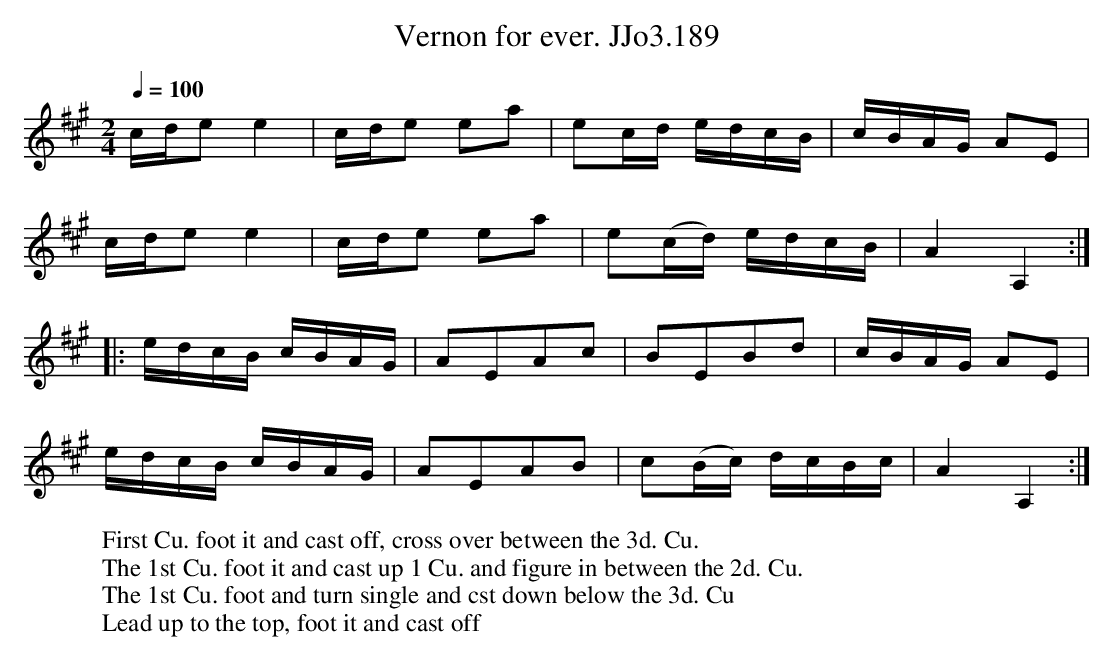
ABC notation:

X:1
T:Vernon for ever. JJo3.189
M:2/4
L:1/8
Q:1/4=100
K:A
c/d/e e2 | c/d/e ea | ec/d/ e/d/c/B/ | c/B/A/G/ AE |
c/d/e e2 | c/d/e ea | e(c/d/) e/d/c/B/ | A2 A,2 :|
|: e/d/c/B/ c/B/A/G/ | AEAc | BEBd | c/B/A/G/ AE |
e/d/c/B/ c/B/A/G/ | AEAB | c(B/c/) d/c/B/c/ | A2A,2 :|
W:First Cu. foot it and cast off, cross over between the 3d. Cu.
W:The 1st Cu. foot it and cast up 1 Cu. and figure in between the 2d. Cu.
W:The 1st Cu. foot and turn single and cst down below the 3d. Cu
W:Lead up to the top, foot it and cast off
